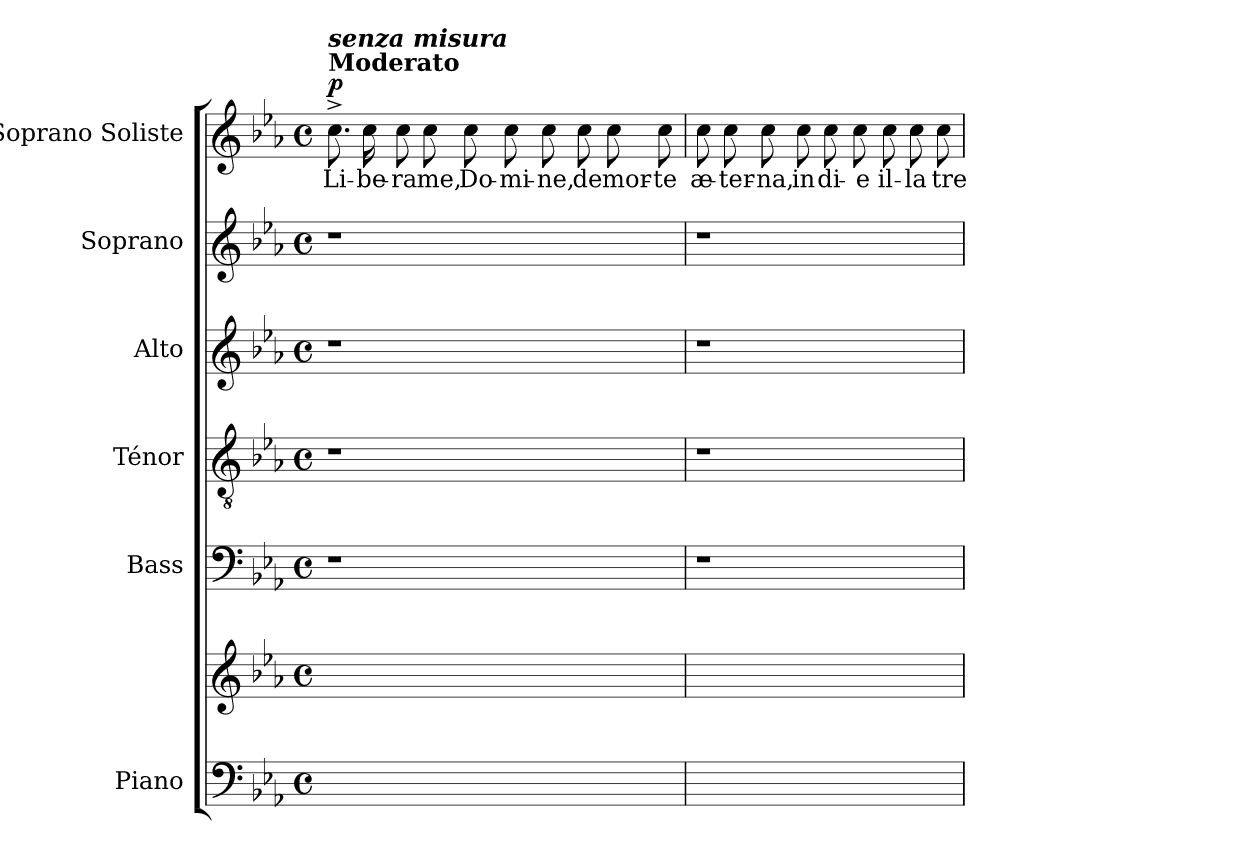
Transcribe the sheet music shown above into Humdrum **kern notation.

**kern	**kern	**kern	**kern	**kern	**kern	**kern	**text	**dynam
*part6	*part6	*part5	*part4	*part3	*part2	*part1	*part1	*part1
*staff7	*staff6	*staff5	*staff4	*staff3	*staff2	*staff1	*staff1	*staff1
*I"Piano	*	*I"Bass	*I"Ténor	*I"Alto	*I"Soprano	*I"Soprano Soliste	*	*
*I'Pno.	*	*I'B.	*I'T.	*I'A.	*I'S.	*	*	*
*clefF4	*clefG2	*clefF4	*clefGv2	*clefG2	*clefG2	*clefG2	*	*
*	*	*	*	*	*ITrd2c3	*	*	*
*k[b-e-a-]	*k[b-e-a-]	*k[b-e-a-]	*k[b-e-a-]	*k[b-e-a-]	*k[]	*k[b-e-a-]	*	*
*M4/4	*M4/4	*M4/4	*M4/4	*M4/4	*M4/4	*M4/4	*	*
*met(c)	*met(c)	*met(c)	*met(c)	*met(c)	*met(c)	*met(c)	*	*
*MM72	*MM72	*MM72	*MM72	*MM72	*MM72	*MM72	*	*
=1	=1	=1	=1	=1	=1	=1	=1	=1
!	!	!	!	!	!	!LO:TX:a:B:t=Moderato	!	!
!	!	!	!	!	!	!LO:TX:a:Bi:t=senza misura	!	!
!	!	!	!	!	!	!	!	!LO:DY:a
1ryy	1ryy	1r	1r	1r	1r	8.cc^\	Li-	p
.	.	.	.	.	.	16cc\	-be-	.
.	.	.	.	.	.	8cc\	-ra	.
.	.	.	.	.	.	8cc\	me,	.
.	.	.	.	.	.	8cc\	Do-	.
.	.	.	.	.	.	8cc\	-mi-	.
.	.	.	.	.	.	8cc\	-ne,	.
.	.	.	.	.	.	8cc\	de	.
4ryy	4ryy	4ryy	4ryy	4ryy	4ryy	8cc\	mor-	.
.	.	.	.	.	.	8cc\	-te	.
=1X1	=1X1	=1X1	=1X1	=1X1	=1X1	=1X1	=1X1	=1X1
1ryy	1ryy	1r	1r	1r	1r	8cc\	æ-	.
.	.	.	.	.	.	8cc\	-ter-	.
.	.	.	.	.	.	8cc\	-na,	.
.	.	.	.	.	.	8cc\	in	.
.	.	.	.	.	.	8cc\	di-	.
.	.	.	.	.	.	8cc\	-e	.
.	.	.	.	.	.	8cc\	il-	.
.	.	.	.	.	.	8cc\	-la	.
8ryy	8ryy	8ryy	8ryy	8ryy	8ryy	8cc\	tre-	.
=	=	=	=	=	=	=	=	=
*-	*-	*-	*-	*-	*-	*-	*-	*-
